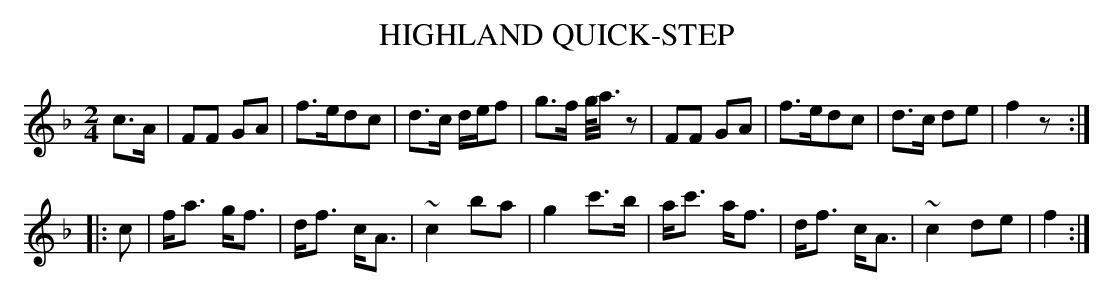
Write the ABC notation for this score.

X:1
T: HIGHLAND QUICK-STEP
M: 2/4
L: 1/16
K: F
c3A |\
F2F2 G2A2 | f3ed2c2 | d3c def2 | g3f g<az2 |\
F2F2 G2A2 | f3ed2c2 | d3c d2e2 | f4 z2 :|
|: c2 |\
fa3  gf3 | df3 cA3 | ~c4 b2a2 | g4 c'3b |\
ac'3 af3 | df3 cA3 | ~c4 d2e2 | f4 :|
